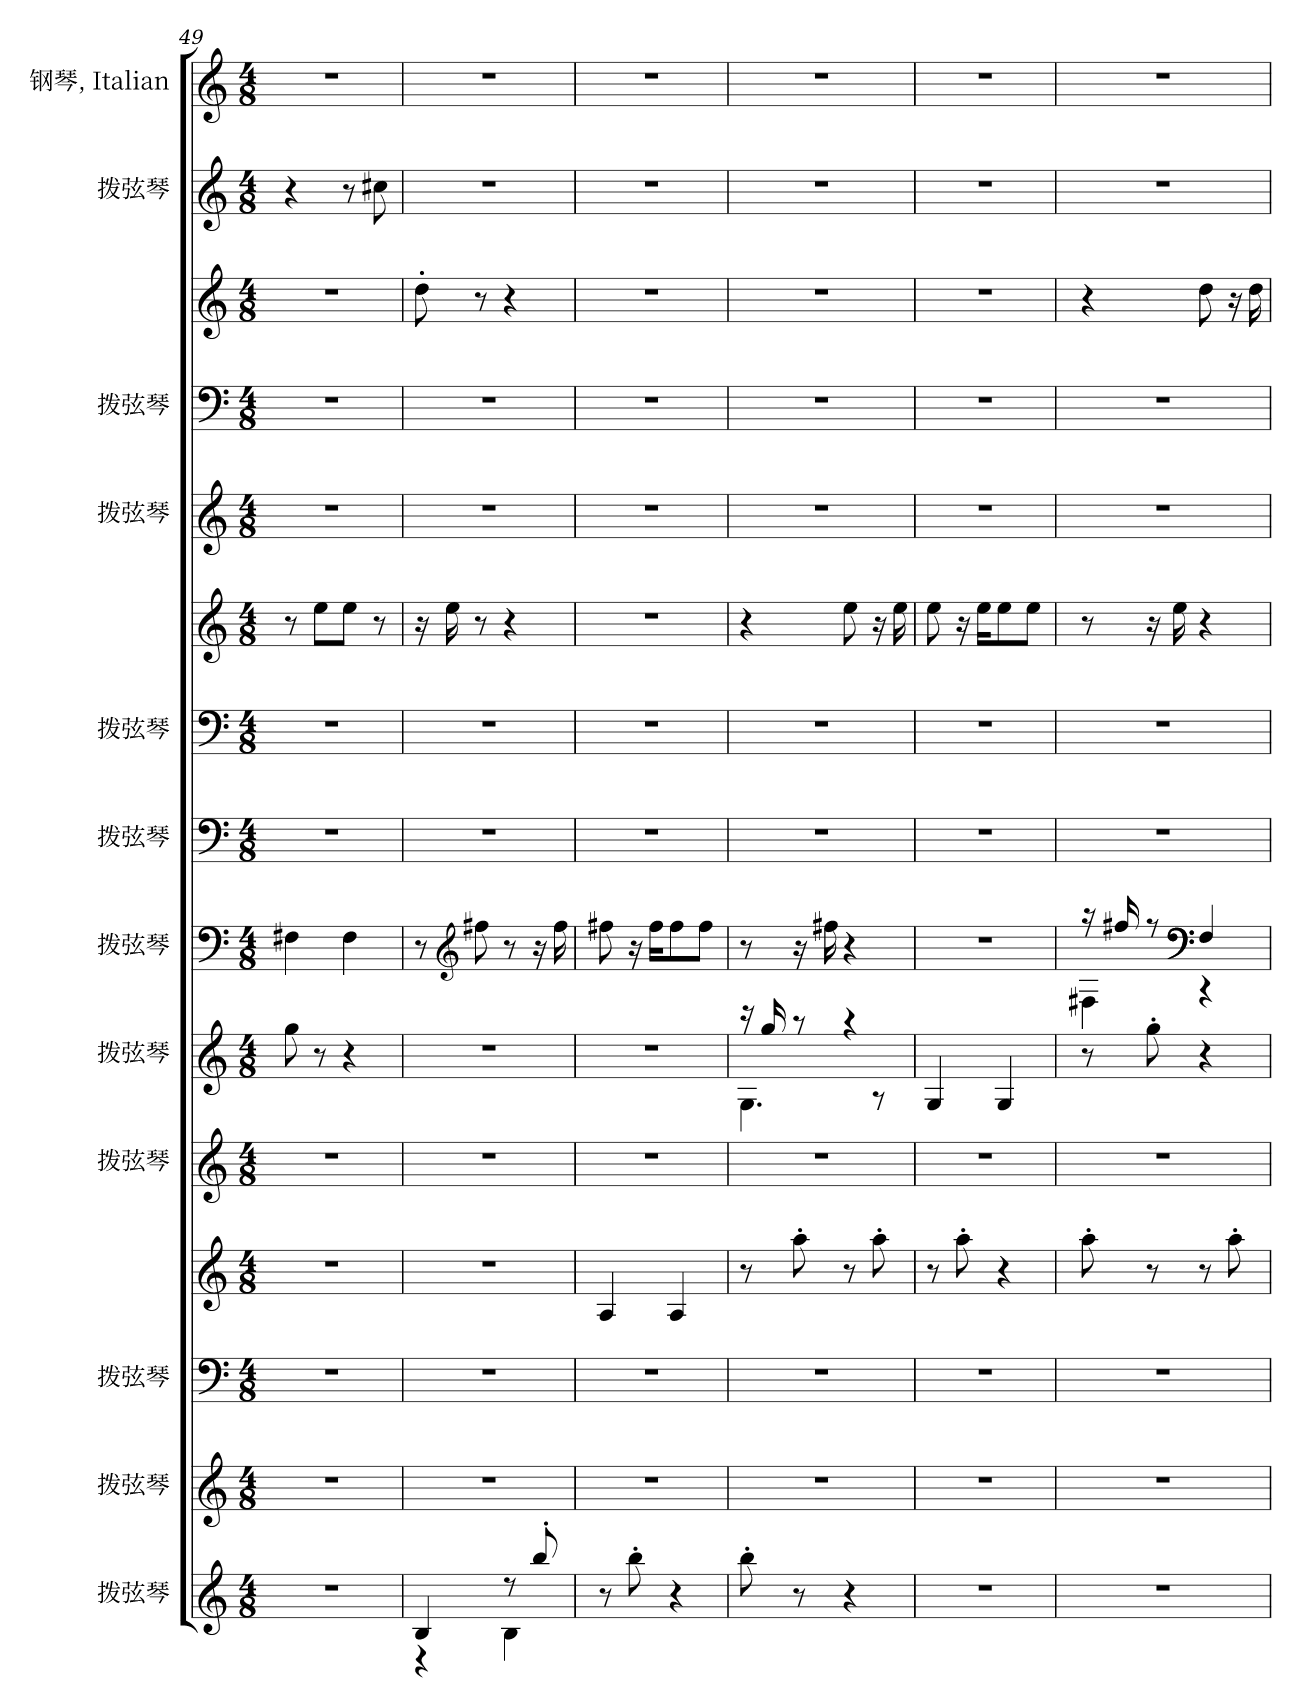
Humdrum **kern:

**kern	**kern	**kern	**kern	**kern	**kern	**kern	**kern	**kern	**kern	**kern	**kern	**kern	**kern	**kern
*part12	*part11	*part10	*part10	*part9	*part8	*part7	*part6	*part5	*part5	*part4	*part3	*part3	*part2	*part1
*staff15	*staff14	*staff13	*staff12	*staff11	*staff10	*staff9	*staff8	*staff7	*staff6	*staff5	*staff4	*staff3	*staff2	*staff1
*I"拨弦琴	*I"拨弦琴	*I"拨弦琴	*	*I"拨弦琴	*I"拨弦琴	*I"拨弦琴	*I"拨弦琴	*I"拨弦琴	*	*I"拨弦琴	*I"拨弦琴	*	*I"拨弦琴	*I"钢琴, Italian
*clefG2	*clefG2	*clefF4	*clefG2	*clefG2	*clefG2	*clefF4	*clefF4	*clefF4	*clefG2	*clefG2	*clefF4	*clefG2	*clefG2	*clefG2
*k[]	*k[]	*k[]	*k[]	*k[]	*k[]	*k[]	*k[]	*k[]	*k[]	*k[]	*k[]	*k[]	*k[]	*k[]
*M4/8	*M4/8	*M4/8	*M4/8	*M4/8	*M4/8	*M4/8	*M4/8	*M4/8	*M4/8	*M4/8	*M4/8	*M4/8	*M4/8	*M4/8
=49	=49	=49	=49	=49	=49	=49	=49	=49	=49	=49	=49	=49	=49	=49
2r	2r	2r	2r	2r	8gg\	4F#X\	2r	2r	8r	2r	2r	2r	4r	2r
.	.	.	.	.	8r	.	.	.	8ee\L	.	.	.	.	.
.	.	.	.	.	4r	4F#\	.	.	8ee\J	.	.	.	8r	.
.	.	.	.	.	.	.	.	.	8r	.	.	.	8cc#X\	.
=50	=50	=50	=50	=50	=50	=50	=50	=50	=50	=50	=50	=50	=50	=50
*^	*	*	*	*	*	*	*	*	*	*	*	*	*	*
4B/	4r	2r	2r	2r	2r	2r	8r	2r	2r	16r	2r	2r	8dd'\	2r	2r
.	.	.	.	.	.	.	.	.	.	16ee\	.	.	.	.	.
*	*	*	*	*	*	*	*clefG2	*	*	*	*	*	*	*	*
.	.	.	.	.	.	.	8ff#X\	.	.	8r	.	.	8r	.	.
8r	4B\	.	.	.	.	.	8r	.	.	4r	.	.	4r	.	.
8bb'/	.	.	.	.	.	.	16r	.	.	.	.	.	.	.	.
.	.	.	.	.	.	.	16ff#\	.	.	.	.	.	.	.	.
*v	*v	*	*	*	*	*	*	*	*	*	*	*	*	*	*
=51	=51	=51	=51	=51	=51	=51	=51	=51	=51	=51	=51	=51	=51	=51
8r	2r	2r	4A/	2r	2r	8ff#X\	2r	2r	2r	2r	2r	2r	2r	2r
8bb'\	.	.	.	.	.	16r	.	.	.	.	.	.	.	.
.	.	.	.	.	.	16ff#\KL	.	.	.	.	.	.	.	.
4r	.	.	4A/	.	.	8ff#\	.	.	.	.	.	.	.	.
.	.	.	.	.	.	8ff#\J	.	.	.	.	.	.	.	.
!!LO:PB:g=z
=52	=52	=52	=52	=52	=52	=52	=52	=52	=52	=52	=52	=52	=52	=52
*	*	*	*	*	*^	*	*	*	*	*	*	*	*	*
8bb'\	2r	2r	8r	2r	16r	4.G\	8r	2r	2r	4r	2r	2r	2r	2r	2r
.	.	.	.	.	16gg/	.	.	.	.	.	.	.	.	.	.
8r	.	.	8aa'\	.	8r	.	16r	.	.	.	.	.	.	.	.
.	.	.	.	.	.	.	16ff#X\	.	.	.	.	.	.	.	.
4r	.	.	8r	.	4r	.	4r	.	.	8ee\	.	.	.	.	.
.	.	.	8aa'\	.	.	8r	.	.	.	16r	.	.	.	.	.
.	.	.	.	.	.	.	.	.	.	16ee\	.	.	.	.	.
*	*	*	*	*	*v	*v	*	*	*	*	*	*	*	*	*
=53	=53	=53	=53	=53	=53	=53	=53	=53	=53	=53	=53	=53	=53	=53
2r	2r	2r	8r	2r	4G/	2r	2r	2r	8ee\	2r	2r	2r	2r	2r
.	.	.	8aa'\	.	.	.	.	.	16r	.	.	.	.	.
.	.	.	.	.	.	.	.	.	16ee\KL	.	.	.	.	.
.	.	.	4r	.	4G/	.	.	.	8ee\	.	.	.	.	.
.	.	.	.	.	.	.	.	.	8ee\J	.	.	.	.	.
=54	=54	=54	=54	=54	=54	=54	=54	=54	=54	=54	=54	=54	=54	=54
*	*	*	*	*	*	*^	*	*	*	*	*	*	*	*
2r	2r	2r	8aa'\	2r	8r	16r	4F#X\	2r	2r	8r	2r	2r	4r	2r	2r
.	.	.	.	.	.	16ff#X/	.	.	.	.	.	.	.	.	.
.	.	.	8r	.	8gg'\	8r	.	.	.	16r	.	.	.	.	.
.	.	.	.	.	.	.	.	.	.	16ee\	.	.	.	.	.
*	*	*	*	*	*	*clefF4	*	*	*	*	*	*	*	*	*
.	.	.	8r	.	4r	4F#/	4r	.	.	4r	.	.	8dd\	.	.
.	.	.	8aa'\	.	.	.	.	.	.	.	.	.	16r	.	.
.	.	.	.	.	.	.	.	.	.	.	.	.	16dd\	.	.
*	*	*	*	*	*	*v	*v	*	*	*	*	*	*	*	*
=	=	=	=	=	=	=	=	=	=	=	=	=	=	=
*-	*-	*-	*-	*-	*-	*-	*-	*-	*-	*-	*-	*-	*-	*-
